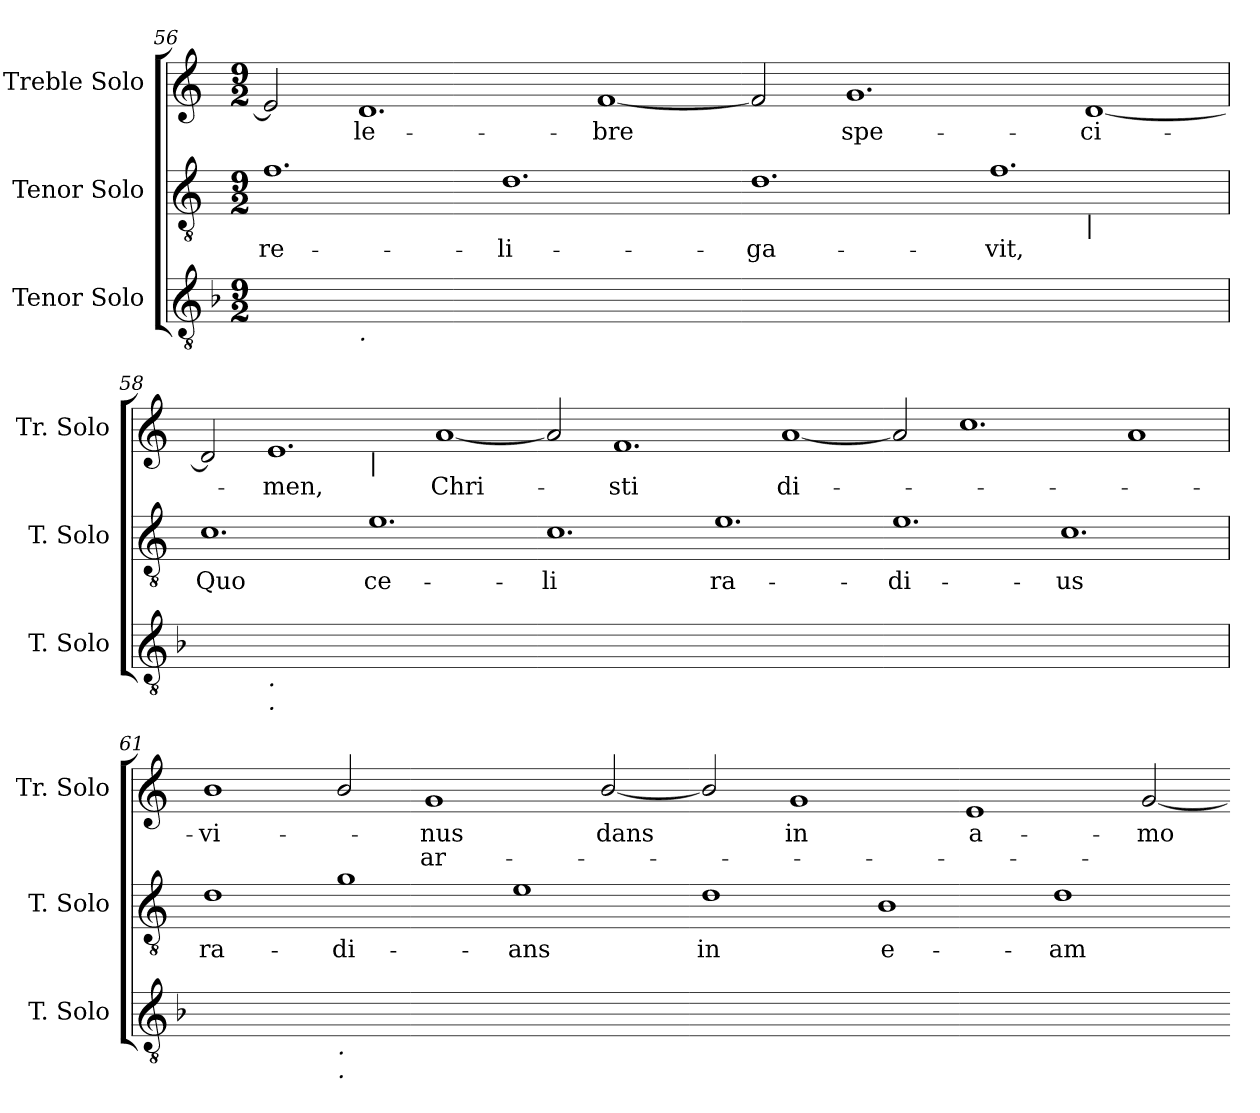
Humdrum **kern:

**kern	**kern	**text	**kern	**text	**text
*part3	*part2	*part2	*part1	*part1	*part1
*staff3	*staff2	*staff2	*staff1	*staff1	*staff1
*I"Tenor Solo	*I"Tenor Solo	*	*I"Treble Solo	*	*
*I'T. Solo	*I'T. Solo	*	*I'Tr. Solo	*	*
*clefGv2	*clefGv2	*	*clefG2	*	*
*ITrd7c12	*ITrd7c12	*	*	*	*
*k[b-]	*k[]	*	*k[]	*	*
*F:	*C:	*	*C:	*	*
*M9/2	*M9/2	*	*M9/2	*	*
=56	=56	=56	=56	=56	=56
!LO:TX:a:t=b	!	!	!	!	!
!	!	!LO:LY:b:color=#000000	!	!	!
*^	*	*	*	*	*
[<0.BB-iyy	2ryy	1.Fi	re-	2ei/]	.	.
!	!LO:TX:b:i:t=.	!	!	!	!	!
!	!	!	!	!	!LO:LY:b:color=#000000	!
.	1ryy	.	.	1.di	-le-	.
!	!	!	!LO:LY:b:color=#000000	!	!	!
.	1.ryy	1.Di	-li-	.	.	.
!	!	!	!	!	!LO:LY:b:color=#000000	!
.	.	.	.	[<1fi	-bre	.
*v	*v	*	*	*	*	*
=57-	=57-	=57-	=57-	=57-	=57-
*^	*	*	*	*	*
!	!	!	!LO:LY:b:color=#000000	!	!	!
*v	*v	*^	*	*	*	*
0.BB-iyy]	1.Di	0ryy	-ga-	2fi/]	.	.
!	!	!	!	!	!LO:LY:b:color=#000000	!
.	.	.	.	1.gi	spe-	.
!	!	!	!LO:LY:b:color=#000000	!	!	!
.	1.Fi	.	-vit,	.	.	.
!	!	!LO:TX:b:i:t=|	!	!	!	!
!	!	!	!	!	!LO:LY:b:color=#000000	!
.	.	1ryy	.	[<1di	-ci-	.
*	*v	*v	*	*	*	*
=58	=58	=58	=58	=58	=58
*	*^	*	*	*	*
!	!	!	!LO:LY:b:color=#000000	!	!	!
*^	*v	*v	*	*^	*	*
[<0.AAiyy	2ryy	1.Ci	Quo	2di/]	1.ryy	.	.
!	!LO:TX:b:i:t=.	!	!	!	!	!	!
!	!LO:TX:b:i:t=.	!	!	!	!	!	!
!	!	!	!	!	!	!LO:LY:b:color=#000000	!
.	1ryy	.	.	1.ei	.	-men,	.
!	!	!	!	!	!LO:TX:b:i:t=|	!	!
!	!	!	!LO:LY:b:color=#000000	!	!	!	!
.	1.ryy	1.Ei	ce-	.	1.ryy	.	.
!	!	!	!	!	!	!LO:LY:b:color=#000000	!
.	.	.	.	[<1ai	.	Chri-	.
*v	*v	*	*	*v	*v	*	*
=59-	=59-	=59-	=59-	=59-	=59-
*^	*	*	*^	*	*
!	!	!	!LO:LY:b:color=#000000	!	!	!	!
*v	*v	*	*	*v	*v	*	*
0.AAiyy_<	1.Ci	-li	2ai/]	.	.
!	!	!	!	!LO:LY:b:color=#000000	!
.	.	.	1.fi	-sti	.
!	!	!LO:LY:b:color=#000000	!	!	!
.	1.Ei	ra-	.	.	.
!	!	!	!	!LO:LY:b:color=#000000	!
.	.	.	[<1ai	di-	.
=60-	=60-	=60-	=60-	=60-	=60-
!	!	!LO:LY:b:color=#000000	!	!	!
0.AAiyy]	1.Ei	-di-	2ai/]	.	.
.	.	.	1.cci	.	.
!	!	!LO:LY:b:color=#000000	!	!	!
.	1.Ci	-us	.	.	.
.	.	.	1ai	.	.
!!LO:PB:g=z
=61	=61	=61	=61	=61	=61
!	!	!LO:LY:b:color=#000000	!	!	!
!	!	!	!	!LO:LY:b:color=#000000	!
*^	*	*	*	*	*
[<0.GGiyy	1ryy	1Di	ra-	1bi	-vi-	.
!	!LO:TX:b:i:t=.	!	!	!	!	!
!	!LO:TX:b:i:t=.	!	!	!	!	!
!	!	!	!LO:LY:b:color=#000000	!	!	!
.	0ryy	1Gi	-di-	2bi/	.	.
!	!	!	!	!	!LO:LY:b:color=#000000	!LO:LY:b:color=#000000
.	.	.	.	1gi	-nus	ar-
!	!	!	!LO:LY:b:color=#000000	!	!	!
.	.	1Ei	-ans	.	.	.
!	!	!	!	!	!LO:LY:b:color=#000000	!
.	.	.	.	[<2bi/	-dans	.
*v	*v	*	*	*	*	*
=62-	=62-	=62-	=62-	=62-	=62-
*^	*	*	*	*	*
!	!	!	!LO:LY:b:color=#000000	!	!	!
*v	*v	*	*	*	*	*
0.GGiyy_<	1Di	in	2bi/]	.	.
!	!	!	!	!LO:LY:b:color=#000000	!
.	.	.	1gi	in	.
!	!	!LO:LY:b:color=#000000	!	!	!
.	1BBi	e-	.	.	.
!	!	!	!	!LO:LY:b:color=#000000	!
.	.	.	1ei	a-	.
!	!	!LO:LY:b:color=#000000	!	!	!
.	1Di	-am	.	.	.
!	!	!	!	!LO:LY:b:color=#000000	!
.	.	.	[<2gi/	-mo-	.
=-	=-	=-	=-	=-	=-
*-	*-	*-	*-	*-	*-
